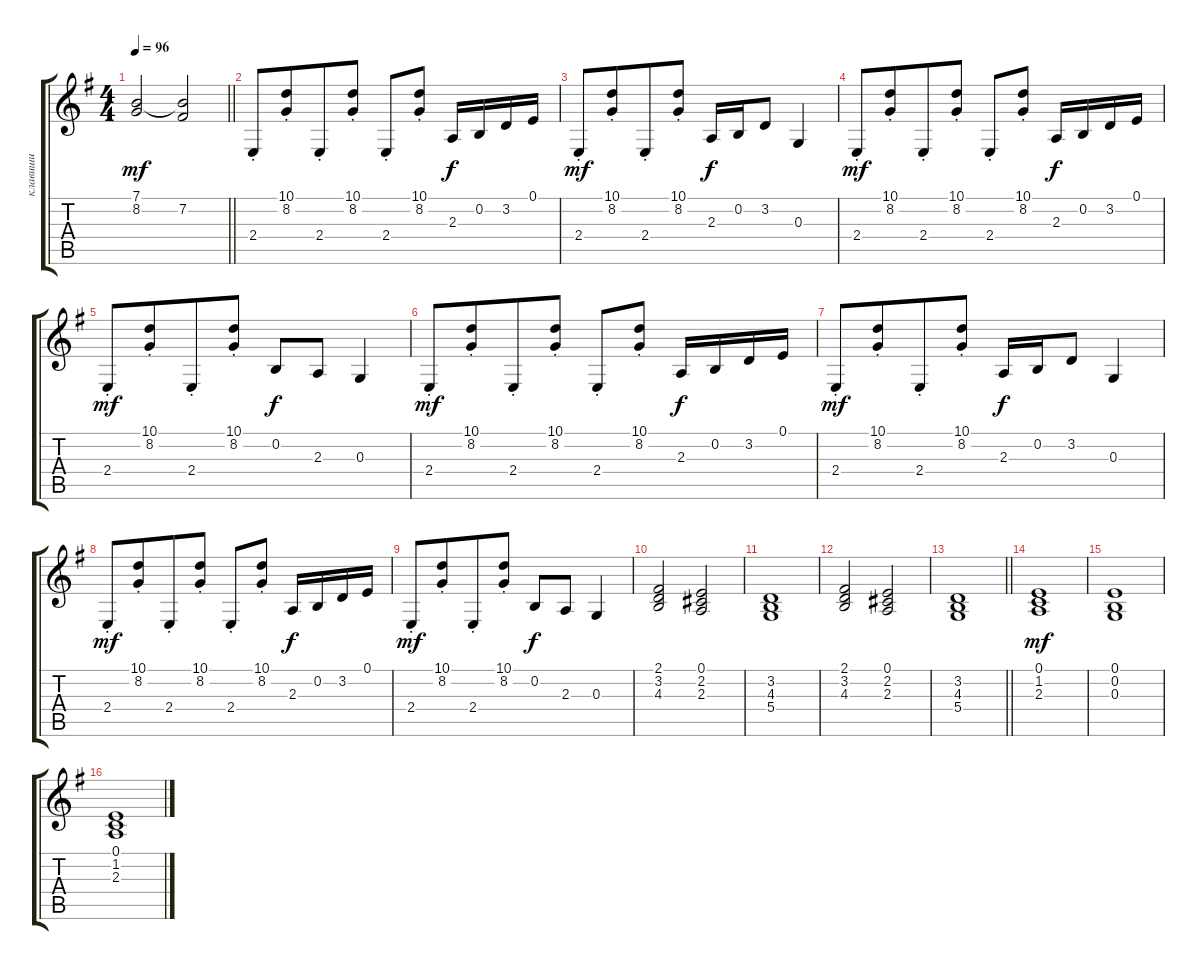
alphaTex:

\track ("клавиши" "клавиши") {instrument drawbarorgan}
\staff {score tabs}
\tuning (E4 B3 G3 D3 A2 E2) {hide}
\ts (4 4)
\tempo 96
\clef g2
\barLineRight lightlight
\ks eminor
(7.1{t} 8.2).2{dy mf} (7.1{t} 7.2).2 |
\section ("" "")
2.4{st}.8 (10.1{st} 8.2{st}).8{beam merge} 2.4{st}.8 (10.1{st} 8.2{st}).8 2.4{st}.8 (10.1{st} 8.2{st}).8 2.3.16{dy f} 0.2.16 3.2.16 0.1.16 |
2.4{st}.8{dy mf} (10.1{st} 8.2{st}).8{beam merge} 2.4{st}.8 (10.1{st} 8.2{st}).8 2.3.16{dy f} 0.2.16 3.2.8 0.3.4 |
2.4{st}.8{dy mf} (10.1{st} 8.2{st}).8{beam merge} 2.4{st}.8 (10.1{st} 8.2{st}).8 2.4{st}.8 (10.1{st} 8.2{st}).8 2.3.16{dy f} 0.2.16 3.2.16 0.1.16 |
2.4{st}.8{dy mf} (10.1{st} 8.2{st}).8{beam merge} 2.4{st}.8 (10.1{st} 8.2{st}).8 0.2.8{dy f} 2.3.8 0.3.4 |
2.4{st}.8{dy mf} (10.1{st} 8.2{st}).8{beam merge} 2.4{st}.8 (10.1{st} 8.2{st}).8 2.4{st}.8 (10.1{st} 8.2{st}).8 2.3.16{dy f} 0.2.16 3.2.16 0.1.16 |
2.4{st}.8{dy mf} (10.1{st} 8.2{st}).8{beam merge} 2.4{st}.8 (10.1{st} 8.2{st}).8 2.3.16{dy f} 0.2.16 3.2.8 0.3.4 |
2.4{st}.8{dy mf} (10.1{st} 8.2{st}).8{beam merge} 2.4{st}.8 (10.1{st} 8.2{st}).8 2.4{st}.8 (10.1{st} 8.2{st}).8 2.3.16{dy f} 0.2.16 3.2.16 0.1.16 |
2.4{st}.8{dy mf} (10.1{st} 8.2{st}).8{beam merge} 2.4{st}.8 (10.1{st} 8.2{st}).8 0.2.8{dy f} 2.3.8 0.3.4 |
(2.1 3.2 4.3).2 (0.1 2.2 2.3).2 |
(3.2 4.3 5.4).1 |
(2.1 3.2 4.3).2 (0.1 2.2 2.3).2 |
\barLineRight lightlight
(3.2 4.3 5.4).1 |
\section ("" "")
(0.1 1.2 2.3).1{dy mf} |
(0.1 0.2 0.3).1 |
(0.1 1.2 2.3).1
